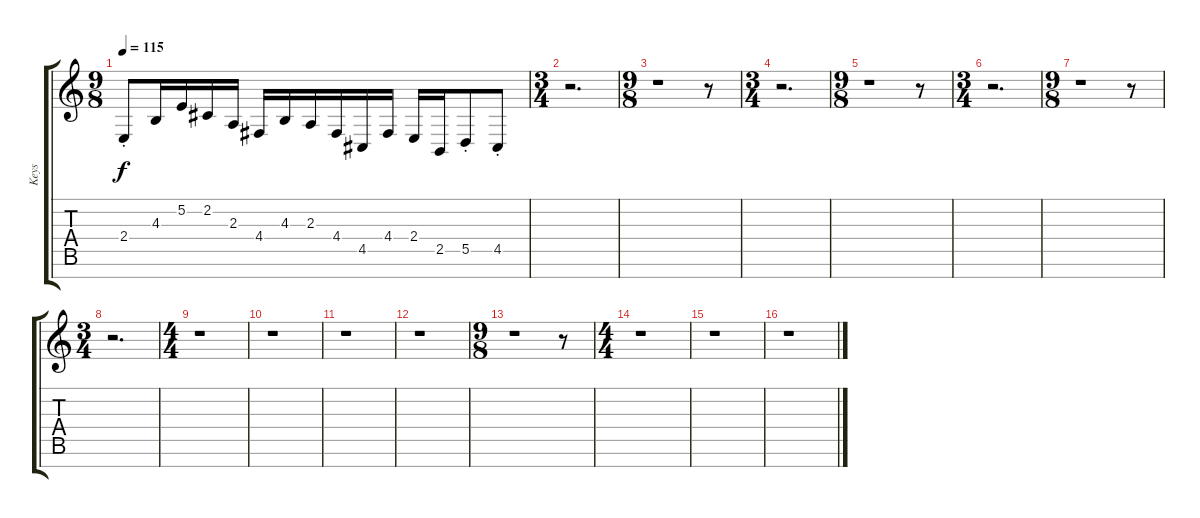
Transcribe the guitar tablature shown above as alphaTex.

\track ("Keys" "Keys") {instrument synthstrings2}
\staff {score tabs}
\tuning (E4 B3 G3 D3 A2 E2 B1) {hide}
\ts (9 8)
\tempo 115
\clef g2
\ks c
2.4{st}.8{dy f instrument rockorgan} 4.3.16 5.2.16 2.2.16 2.3.16 4.4.16 4.3.16 2.3.16 4.4.16 4.5.16 4.4.16 2.4.16 2.5.16 5.5{st}.8 4.5{st}.8 |
\ts (3 4)
r.2{d} |
\ts (9 8)
r.1 r.8 |
\ts (3 4)
r.2{d} |
\ts (9 8)
r.1 r.8 |
\ts (3 4)
r.2{d} |
\ts (9 8)
r.1 r.8 |
\ts (3 4)
r.2{d} |
\ts (4 4)
r.1 |
r.1 |
r.1 |
r.1 |
\ts (9 8)
r.1 r.8 |
\ts (4 4)
r.1 |
r.1 |
r.1
